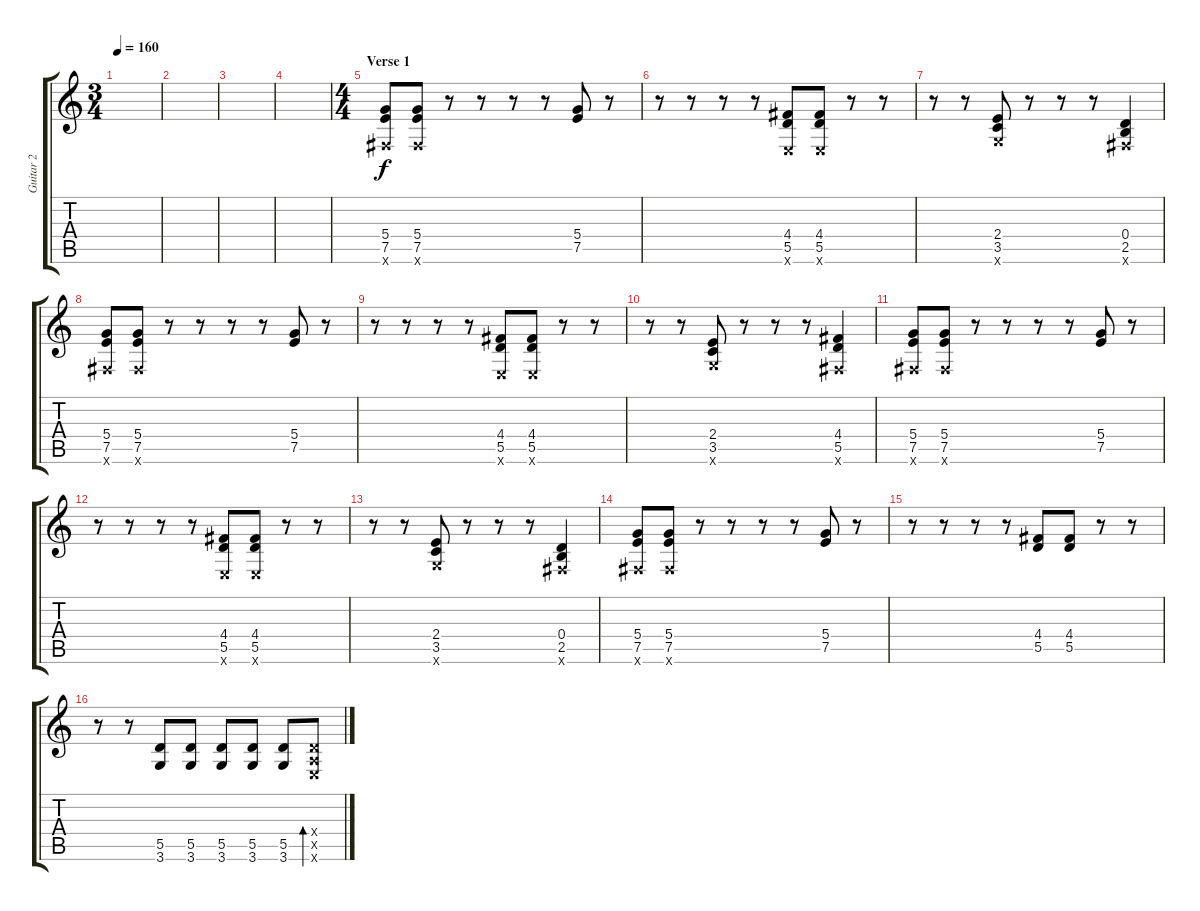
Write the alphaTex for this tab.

\track ("Guitar 2" "Guitar 2") {instrument overdrivenguitar}
\staff {score tabs}
\tuning (E4 B3 G3 D3 A2 E2) {hide}
\ts (3 4)
\tempo 160
\clef g2
\ks c
|
|
|
|
\ts (4 4)
\section ("" "Verse 1")
(5.4 7.5 2.6{x}).8 (5.4 7.5 2.6{x}).8 r.8 r.8 r.8 r.8 (5.4 7.5).8 r.8 |
r.8 r.8 r.8 r.8 (4.4 5.5 0.6{x}).8 (4.4 5.5 0.6{x}).8 r.8 r.8 |
r.8 r.8 (2.4 3.5 3.6{x}).8 r.8 r.8 r.8 (0.4 2.5 2.6{x}).4 |
(5.4 7.5 2.6{x}).8 (5.4 7.5 2.6{x}).8 r.8 r.8 r.8 r.8 (5.4 7.5).8 r.8 |
r.8 r.8 r.8 r.8 (4.4 5.5 0.6{x}).8 (4.4 5.5 0.6{x}).8 r.8 r.8 |
r.8 r.8 (2.4 3.5 3.6{x}).8 r.8 r.8 r.8 (4.4 5.5 2.6{x}).4 |
(5.4 7.5 2.6{x}).8 (5.4 7.5 2.6{x}).8 r.8 r.8 r.8 r.8 (5.4 7.5).8 r.8 |
r.8 r.8 r.8 r.8 (4.4 5.5 0.6{x}).8 (4.4 5.5 0.6{x}).8 r.8 r.8 |
r.8 r.8 (2.4 3.5 3.6{x}).8 r.8 r.8 r.8 (0.4 2.5 2.6{x}).4 |
(5.4 7.5 2.6{x}).8 (5.4 7.5 2.6{x}).8 r.8 r.8 r.8 r.8 (5.4 7.5).8 r.8 |
r.8 r.8 r.8 r.8 (4.4 5.5).8 (4.4 5.5).8 r.8 r.8 |
r.8 r.8 (5.5 3.6).8 (5.5 3.6).8 (5.5 3.6).8 (5.5 3.6).8 (5.5 3.6).8 (0.4{x} 0.5{x} 0.6{x}).8{bd 120}
